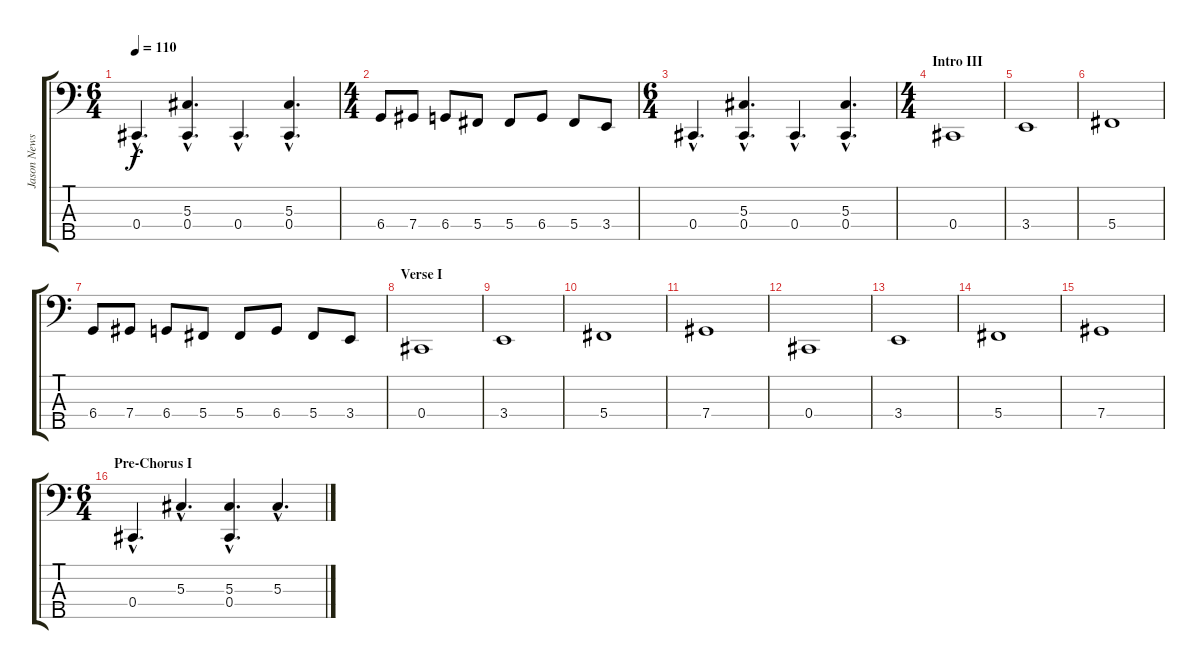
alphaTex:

\track ("Jason Newsted - Bass" "Jason News") {instrument electricbassfinger}
\staff {score tabs}
\tuning (Gb2 Db2 Ab1 Db1 Ab0) {hide}
\ts (6 4)
\tempo 110
\clef f4
\ks c
0.4{hac}.4{d dy f} (5.3{hac} 0.4{hac}).4{d} 0.4{hac}.4{d} (5.3{hac} 0.4{hac}).4{d} |
\ts (4 4)
6.4.8 7.4.8 6.4.8 5.4.8 5.4.8 6.4.8 5.4.8 3.4.8 |
\ts (6 4)
0.4{hac}.4{d} (5.3{hac} 0.4{hac}).4{d} 0.4{hac}.4{d} (5.3{hac} 0.4{hac}).4{d} |
\ts (4 4)
\section ("" "Intro III")
0.4.1 |
3.4.1 |
5.4.1 |
6.4.8 7.4.8 6.4.8 5.4.8 5.4.8 6.4.8 5.4.8 3.4.8 |
\section ("" "Verse I")
0.4.1 |
3.4.1 |
5.4.1 |
7.4.1 |
0.4.1 |
3.4.1 |
5.4.1 |
7.4.1 |
\ts (6 4)
\section ("" "Pre-Chorus I")
0.4{hac}.4{d} 5.3{hac}.4{d} (5.3{hac} 0.4{hac}).4{d} 5.3{hac}.4{d}
